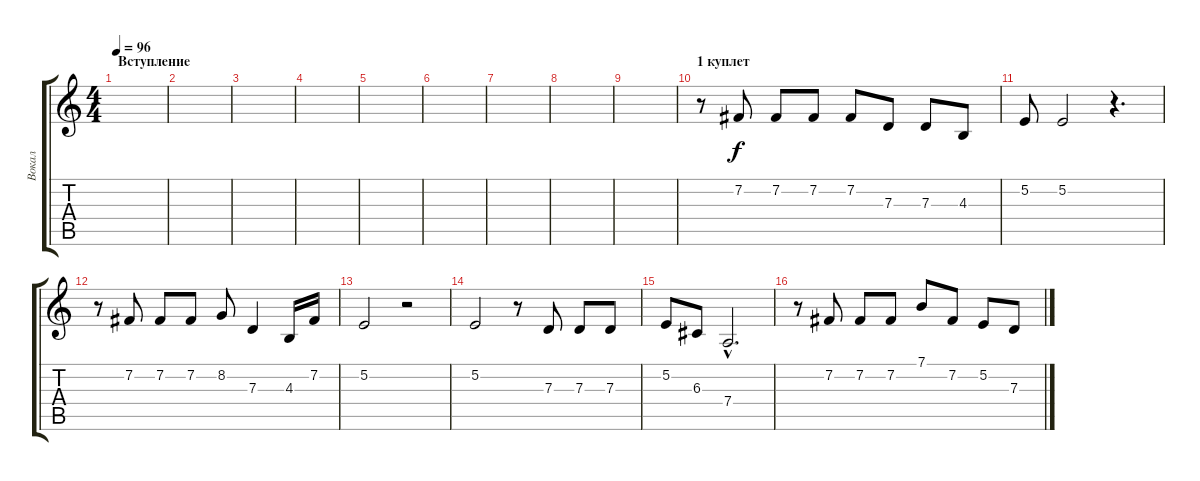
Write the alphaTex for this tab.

\track ("Вокал" "Вокал") {instrument flute}
\staff {score tabs}
\tuning (E4 B3 G3 D3 A2 E2) {hide}
\ts (4 4)
\section ("" "Вступление")
\tempo 96
\clef g2
\ks c
|
|
|
|
|
|
|
|
|
\section ("" "1 куплет")
r.8 7.2.8 7.2.8 7.2.8 7.2.8 7.3.8 7.3.8 4.3.8 |
5.2.8 5.2.2 r.4{d} |
r.8 7.2.8 7.2.8 7.2.8 8.2.8 7.3.4 4.3.16 7.2.16 |
5.2.2 r.2 |
5.2.2 r.8 7.3.8 7.3.8 7.3.8 |
5.2.8 6.3.8 7.4{hac}.2{d} |
r.8 7.2.8 7.2.8 7.2.8 7.1.8 7.2.8 5.2.8 7.3.8
